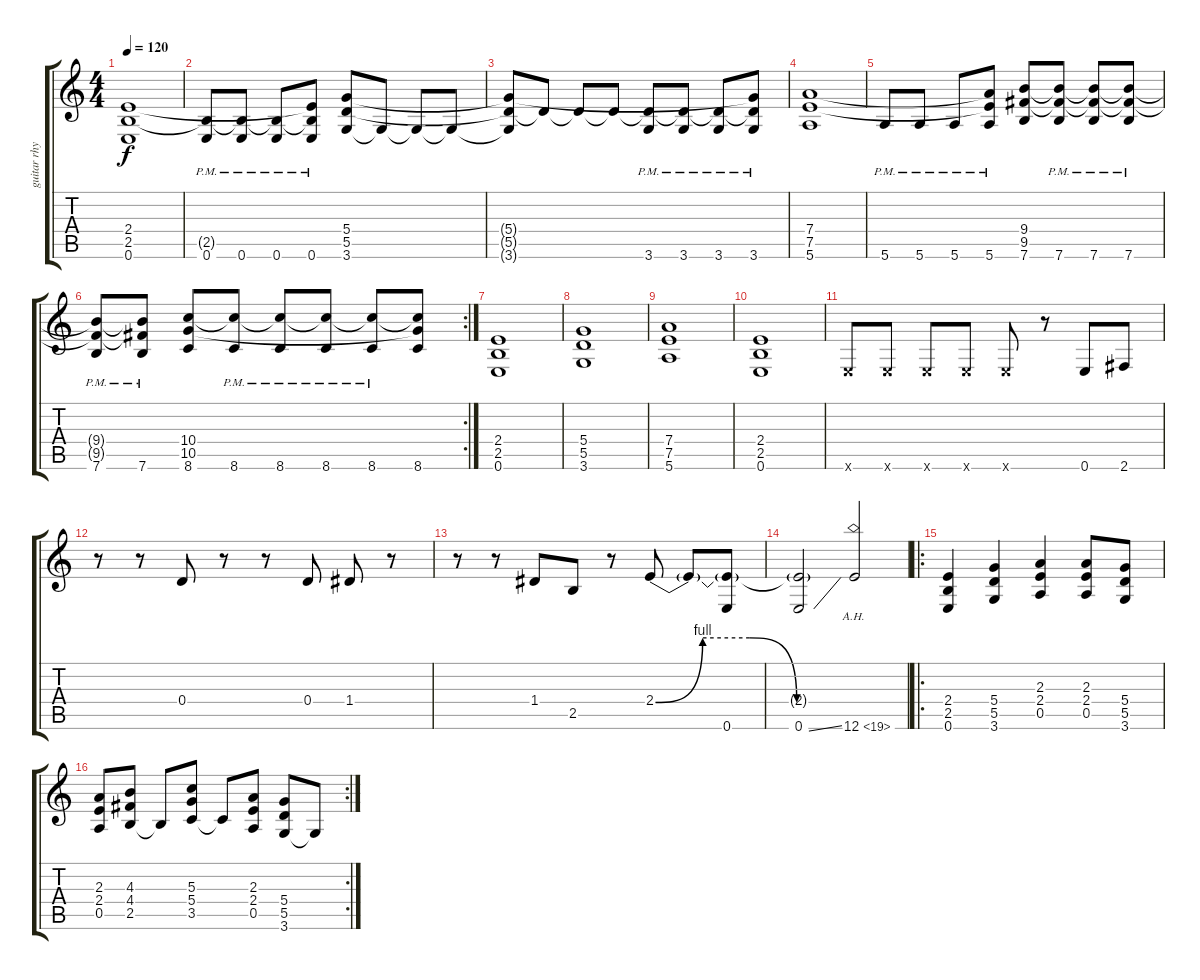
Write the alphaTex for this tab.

\track ("guitar rhytmique" "guitar rhy") {instrument overdrivenguitar}
\staff {score tabs}
\tuning (E4 B3 G3 D3 A2 E2) {hide}
\ts (4 4)
\tempo 120
\clef g2
\ks c
(2.4 2.5 0.6).1{dy f instrument overdrivenguitar} |
(2.5{t} 0.6{pm}).8 (2.5{t} 0.6{pm}).8 (2.5{t} 0.6{pm}).8 (2.4{t} 2.5{t} 0.6{pm}).8 (5.4 5.5 3.6).8 3.6{t}.8 3.6{t}.8 3.6{t}.8 |
(5.4{t} 5.5{t} 3.6{t}).8 5.5{t}.8 5.5{t}.8 5.5{t}.8 (5.5{t} 3.6{pm}).8 (5.5{t} 3.6{pm}).8 (5.5{t} 3.6{pm}).8 (5.4{t} 5.5{t} 3.6{pm}).8 |
(7.4 7.5 5.6).1 |
5.6{pm}.8 5.6{pm}.8 5.6{pm}.8 (7.4{t} 7.5{t} 5.6{pm}).8 (9.4 9.5 7.6).8 (9.4{t} 9.5{t} 7.6{pm}).8 (9.4{t} 9.5{t} 7.6{pm}).8 (9.4{t} 9.5{t} 7.6{pm}).8 |
\rc 2
(9.4{t} 9.5{t} 7.6{pm}).8 (9.4{t} 9.5{t} 7.6{pm}).8 (10.4 10.5 8.6).8 (10.4{t} 8.6{pm}).8 (10.4{t} 8.6{pm}).8 (10.4{t} 8.6{pm}).8 (10.4{t} 8.6{pm}).8 (10.4{t} 10.5{t} 8.6).8 |
(2.4 2.5 0.6).1{volume 6} |
(5.4 5.5 3.6).1 |
(7.4 7.5 5.6).1 |
(2.4 2.5 0.6).1 |
0.6{x}.8 0.6{x}.8 0.6{x}.8 0.6{x}.8 0.6{x}.8 r.8 0.6.8 2.6.8 |
r.8 r.8 0.4.8 r.8 r.8 0.4.8 1.4.8 r.8 |
r.8 r.8 1.4.8 2.5.8 r.8 2.4{be (custom 0 0 15 4 30 4 45 0 60 0)}.8 2.4{t}.8 (2.4{t} 0.6).8 |
(2.4{t} 0.6{ss}).2 12.6{ah 7}.2 |
\ro
(2.4 2.5 0.6).4 (5.4 5.5 3.6).4 (2.3 2.4 0.5).4 (2.3 2.4 0.5).8 (5.4 5.5 3.6).8 |
\rc 2
(2.3 2.4 0.5).8 (4.3 4.4 2.5).8 2.5{t}.8 (5.3 5.4 3.5).8 3.5{t}.8 (2.3 2.4 0.5).8 (5.4 5.5 3.6).8 3.6{t}.8
